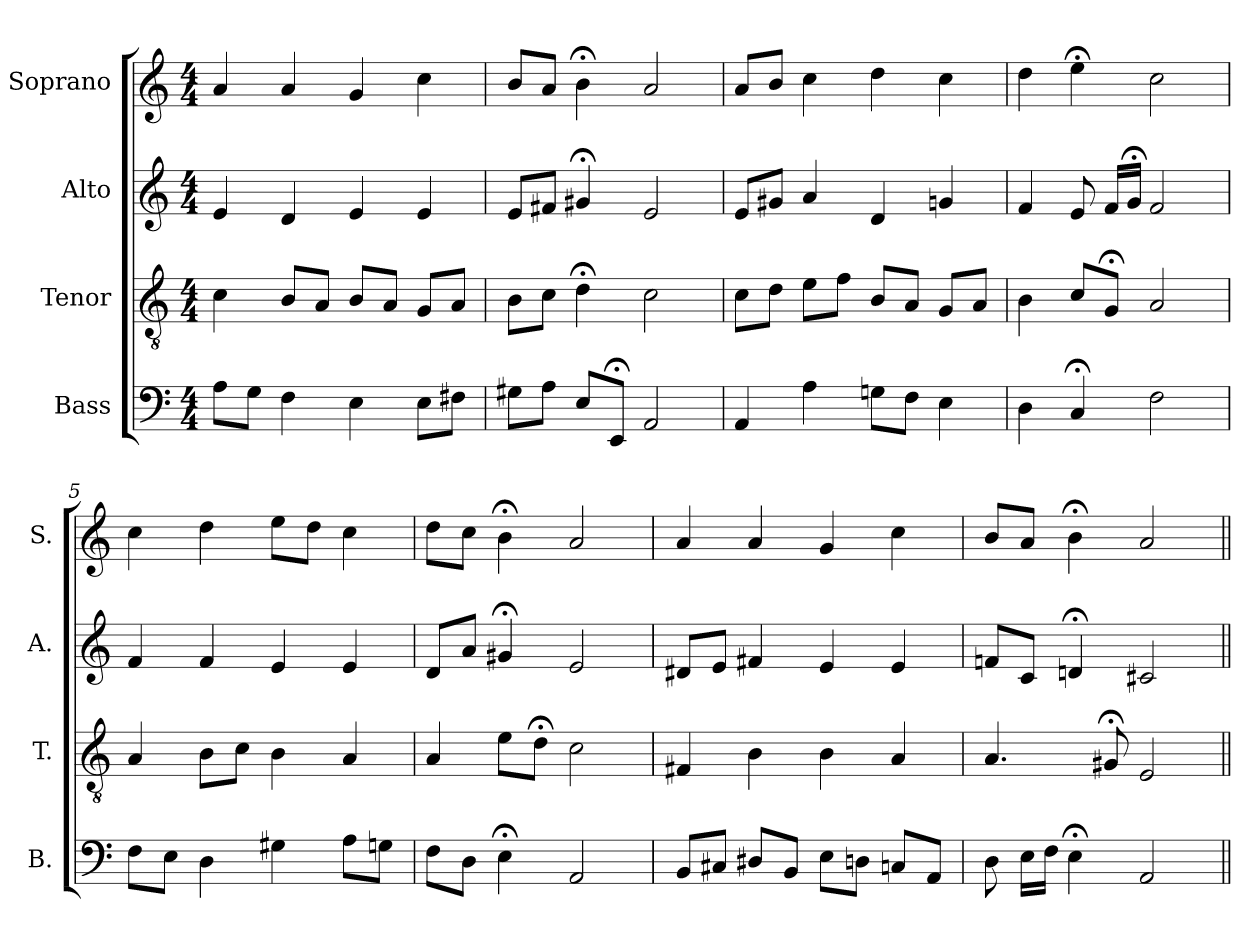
**kern	**kern	**kern	**kern
*part4	*part3	*part2	*part1
*staff4	*staff3	*staff2	*staff1
*I"Bass	*I"Tenor	*I"Alto	*I"Soprano
*I'B.	*I'T.	*I'A.	*I'S.
*clefF4	*clefGv2	*clefG2	*clefG2
*	*ITrd7c12	*	*
*k[]	*k[]	*k[]	*k[]
*C:	*C:	*C:	*C:
*M4/4	*M4/4	*M4/4	*M4/4
=1	=1	=1	=1
8A\L	4C\	4e/	4a/
8G\J	.	.	.
4F\	8BB/L	4d/	4a/
.	8AA/J	.	.
4E\	8BB/L	4e/	4g/
.	8AA/J	.	.
8E\L	8GG/L	4e/	4cc\
8F#X\J	8AA/J	.	.
=2	=2	=2	=2
8G#X\L	8BB\L	8e/L	8b/L
8A\J	8C\J	8f#X/J	8a/J
8E/L	4D;<\	4g#X;</	4b;<\
8EE;</J	.	.	.
2AA/	2C\	2e/	2a/
=3	=3	=3	=3
4AA/	8C\L	8e/L	8a/L
.	8D\J	8g#X/J	8b/J
4A\	8E\L	4a/	4cc\
.	8F\J	.	.
8Gn\L	8BB/L	4d/	4dd\
8F\J	8AA/J	.	.
4E\	8GG/L	4gn/	4cc\
.	8AA/J	.	.
=4	=4	=4	=4
4D\	4BB\	4f/	4dd\
4C;</	8C/L	8e/	4ee;<\
.	8GG;</J	16f/LL	.
.	.	16g;</JJ	.
2F\	2AA/	2f/	2cc\
!!LO:LB:g=z
=5	=5	=5	=5
8F\L	4AA/	4f/	4cc\
8E\J	.	.	.
4D\	8BB\L	4f/	4dd\
.	8C\J	.	.
4G#X\	4BB\	4e/	8ee\L
.	.	.	8dd\J
8A\L	4AA/	4e/	4cc\
8Gn\J	.	.	.
=6	=6	=6	=6
8F\L	4AA/	8d/L	8dd\L
8D\J	.	8a/J	8cc\J
4E;<\	8E\L	4g#X;</	4b;<\
.	8D;<\J	.	.
2AA/	2C\	2e/	2a/
=7	=7	=7	=7
8BB/L	4FF#X/	8d#X/L	4a/
8C#X/J	.	8e/J	.
8D#X/L	4BB\	4f#X/	4a/
8BB/J	.	.	.
8E\L	4BB\	4e/	4g/
8Dn\J	.	.	.
8Cn/L	4AA/	4e/	4cc\
8AA/J	.	.	.
=8	=8	=8	=8
8D\	4.AA/	8fn/L	8b/L
16E\LL	.	8c/J	8a/J
16F\JJ	.	.	.
4E;<\	.	4dn;</	4b;<\
.	8GG#X;</	.	.
2AA/	2EE/	2c#X/	2a/
=||	=||	=||	=||
*-	*-	*-	*-
